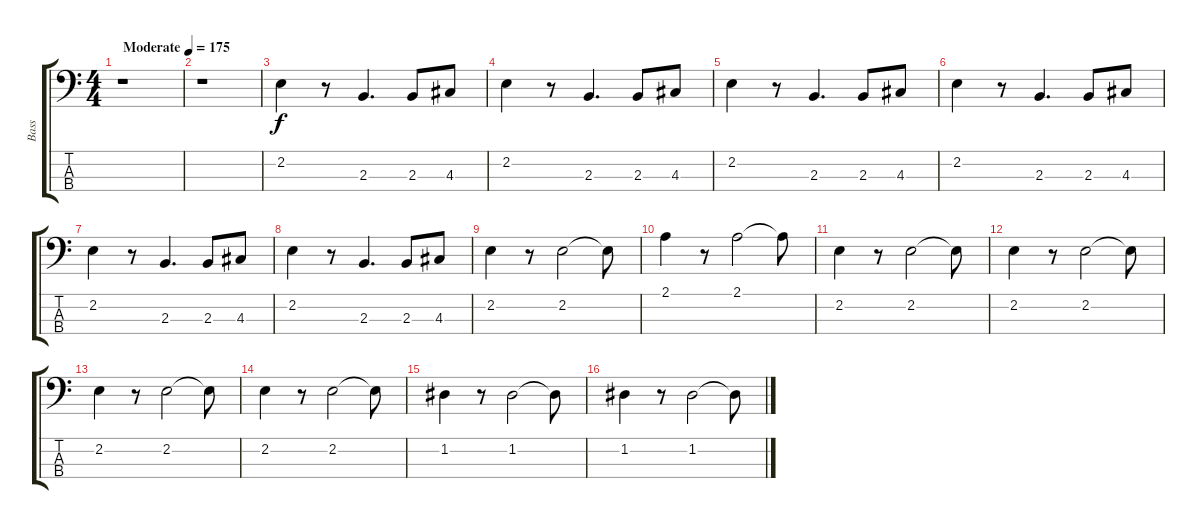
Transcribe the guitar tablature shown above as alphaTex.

\track ("Bass" "Bass") {instrument electricbassfinger}
\staff {score tabs}
\tuning (G2 D2 A1 E1) {hide}
\ts (4 4)
\tempo (175 "Moderate")
\clef f4
\ks c
r.1{dy f instrument electricbassfinger} |
r.1 |
2.2.4 r.8 2.3.4{d} 2.3.8 4.3.8 |
2.2.4 r.8 2.3.4{d} 2.3.8 4.3.8 |
2.2.4 r.8 2.3.4{d} 2.3.8 4.3.8 |
2.2.4 r.8 2.3.4{d} 2.3.8 4.3.8 |
2.2.4 r.8 2.3.4{d} 2.3.8 4.3.8 |
2.2.4 r.8 2.3.4{d} 2.3.8 4.3.8 |
2.2.4 r.8 2.2.2 2.2{t}.8 |
2.1.4 r.8 2.1.2 2.1{t}.8 |
2.2.4 r.8 2.2.2 2.2{t}.8 |
2.2.4 r.8 2.2.2 2.2{t}.8 |
2.2.4 r.8 2.2.2 2.2{t}.8 |
2.2.4 r.8 2.2.2 2.2{t}.8 |
1.2.4 r.8 1.2.2 1.2{t}.8 |
1.2.4 r.8 1.2.2 1.2{t}.8
